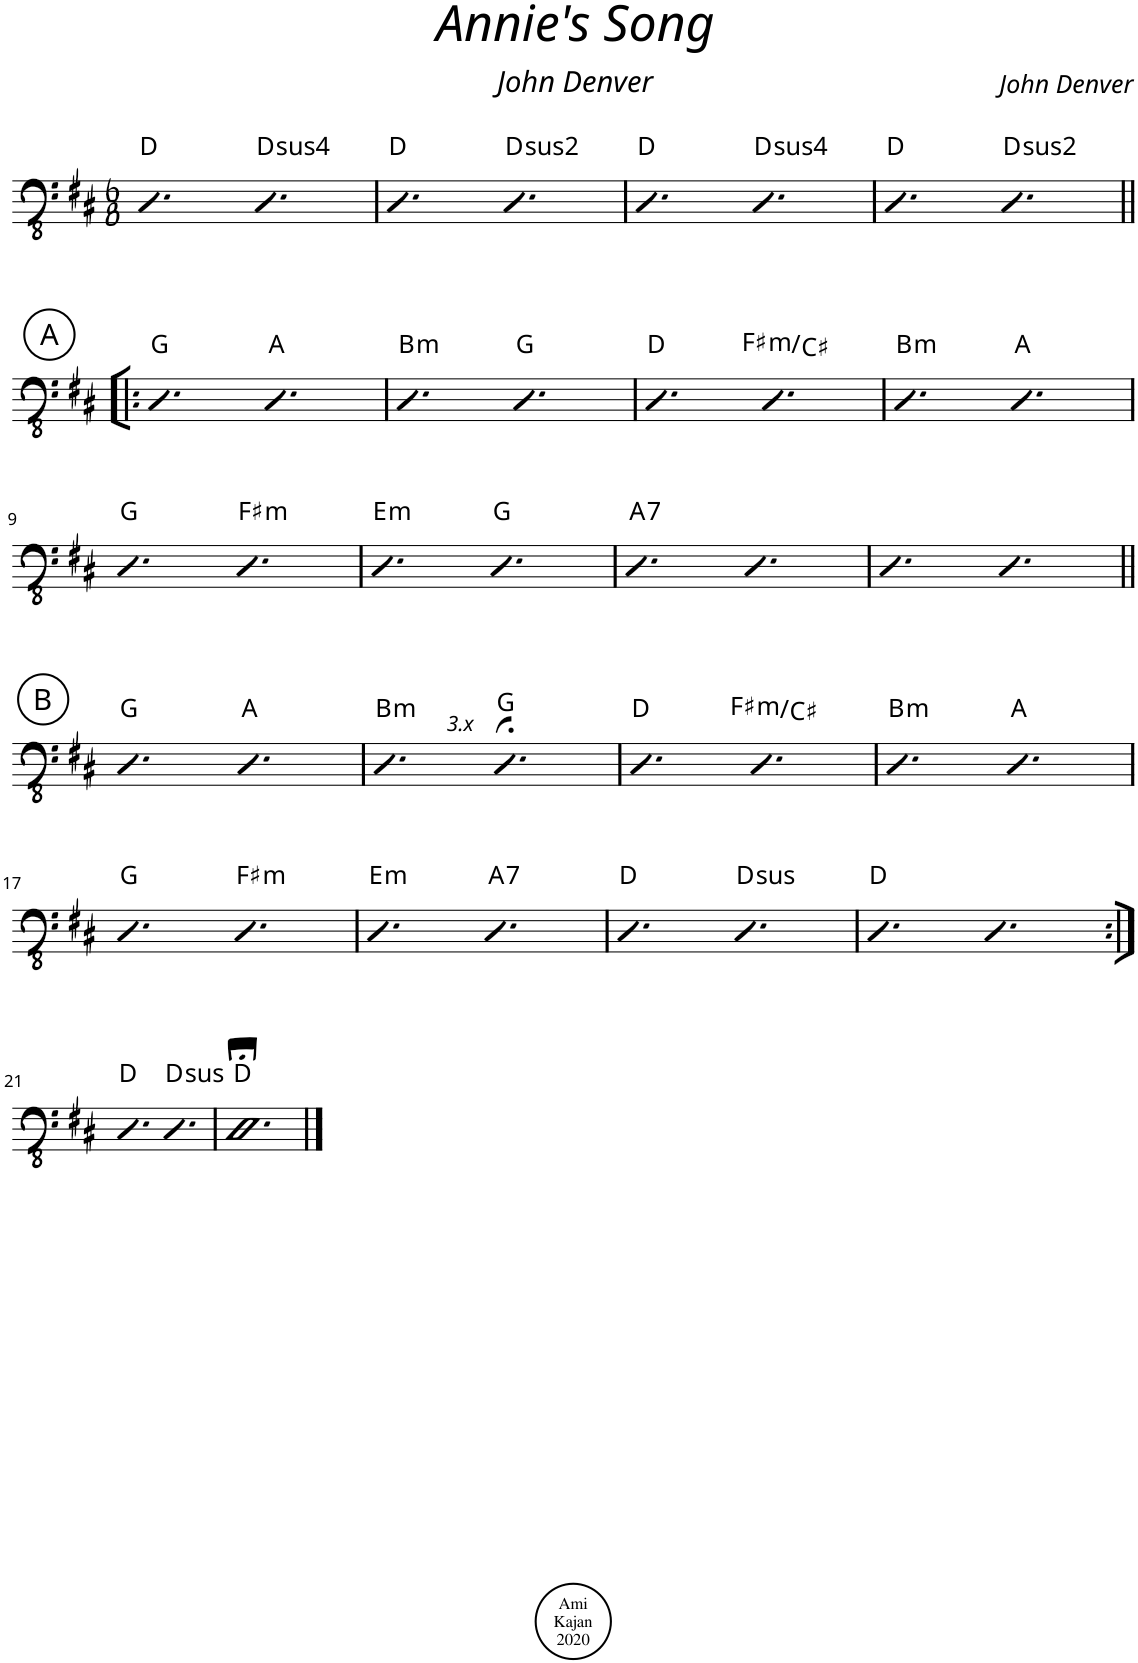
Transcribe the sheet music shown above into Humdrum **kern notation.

**kern	**harte
*part1	*part1
*staff1	*
*I"Acoustic Bass	*
*I'Bass	*
*clefFv4	*
*k[f#c#]	*
*M6/8	*
=1	=1
4.DD	D:maj
!	!LO:H:kt=4
4.DD	D:sus4
=2	=2
4.DD	D:maj
!	!LO:H:kt=2
4.DD	D:(1,2,5)
=3	=3
4.DD	D:maj
!	!LO:H:kt=4
4.DD	D:sus4
=4	=4
4.DD	D:maj
!	!LO:H:kt=2
4.DD	D:(1,2,5)
!!LO:LB:g=z
!!LO:REH:place=s1:a:cj:enc=circle:fs=14:t=A
=5!|:	=5!|:
4.DD	G:maj
4.DD	A:maj
=6	=6
!	!LO:H:kt=m
4.DD	B:min
4.DD	G:maj
=7	=7
4.DD	D:maj
!	!LO:H:kt=m
4.DD	F#:min/5
=8	=8
!	!LO:H:kt=m
4.DD	B:min
4.DD	A:maj
!!LO:LB:g=z
=9	=9
4.DD	G:maj
!	!LO:H:kt=m
4.DD	F#:min
=10	=10
!	!LO:H:kt=m
4.DD	E:min
4.DD	G:maj
=11	=11
!	!LO:H:kt=7
4.DD	A:7
4.DD	.
=12	=12
4.DD	.
4.DD	.
!!LO:LB:g=z
!!LO:REH:place=s1:a:cj:enc=circle:fs=14:t=B
=13||	=13||
4.DD	G:maj
4.DD	A:maj
=14	=14
!	!LO:H:kt=m
4.DD	B:min
!LO:TX:a:i:t=3.x	!
4.DD;<	G:maj
=15	=15
4.DD	D:maj
!	!LO:H:kt=m
4.DD	F#:min/5
=16	=16
!	!LO:H:kt=m
4.DD	B:min
4.DD	A:maj
!!LO:LB:g=z
=17	=17
4.DD	G:maj
!	!LO:H:kt=m
4.DD	F#:min
=18	=18
!	!LO:H:kt=m
4.DD	E:min
!	!LO:H:kt=7
4.DD	A:7
=19	=19
4.DD	D:maj
!	!LO:H:kt=sus
4.DD	D:sus4
=20	=20
4.DD	D:maj
4.DD	.
!!LO:LB:g=z
=21:|!	=21:|!
4.DD	D:maj
!	!LO:H:kt=sus
4.DD	D:sus4
=22	=22
2.DD;<	D:maj
==	==
*-	*-
